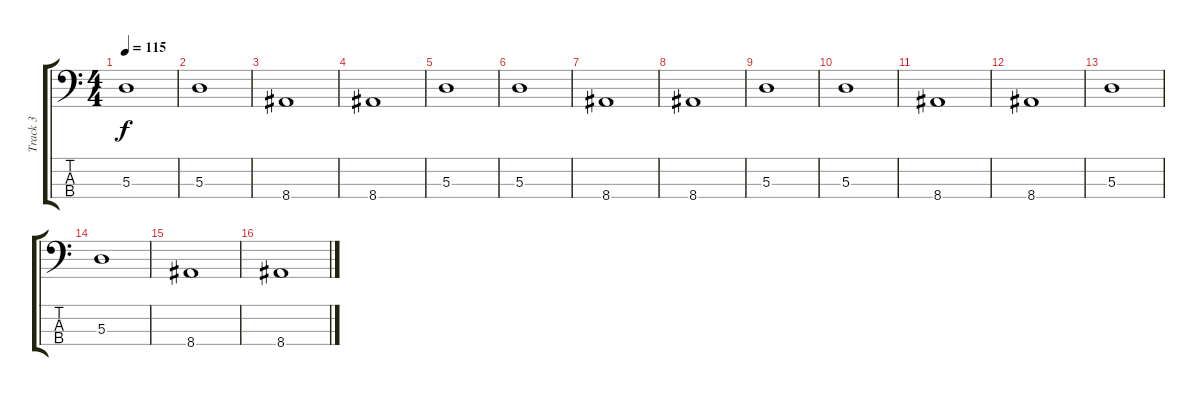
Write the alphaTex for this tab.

\track ("Track 3" "Track 3") {instrument electricbasspick}
\staff {score tabs}
\tuning (G2 D2 A1 D1) {hide}
\ts (4 4)
\tempo 115
\clef f4
\ks c
5.3.1{dy f} |
5.3.1 |
8.4.1 |
8.4.1 |
5.3.1 |
5.3.1 |
8.4.1 |
8.4.1 |
5.3.1 |
5.3.1 |
8.4.1 |
8.4.1 |
5.3.1 |
5.3.1 |
8.4.1 |
8.4.1
